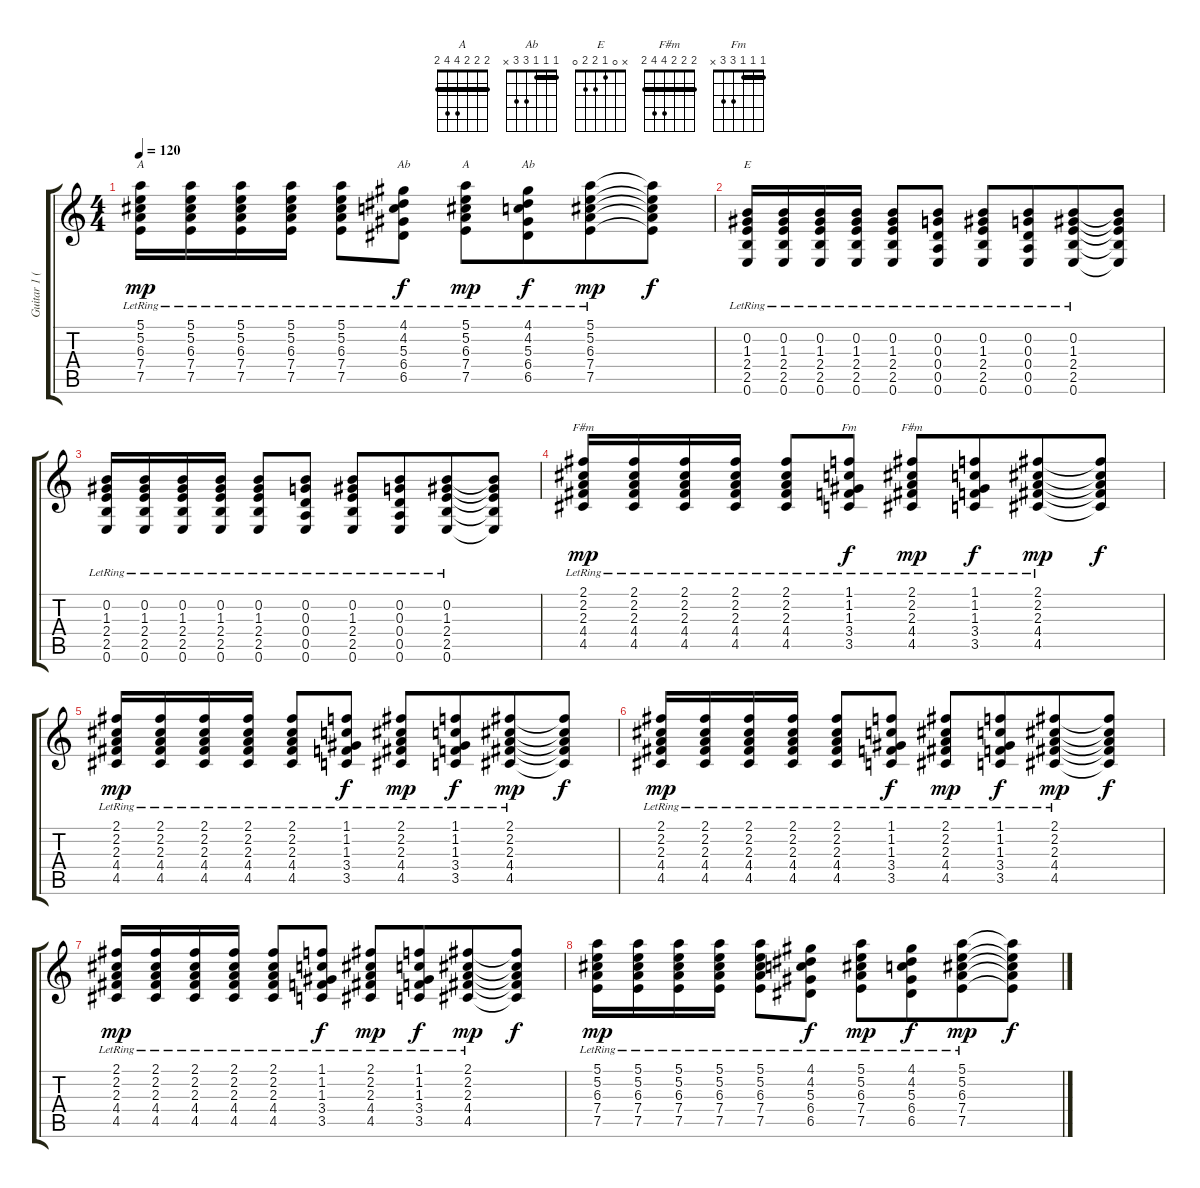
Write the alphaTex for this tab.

\track ("Guitar 1 (Rhythm)" "Guitar 1 (") {instrument acousticguitarsteel}
\staff {score tabs}
\tuning (E4 B3 G3 D3 A2 E2) {hide}
\chord ("A" 5 5 6 7 7 x) {firstfret 5 barre 5}
\chord ("Ab" x 0 1 1 2 4)
\chord ("A" 2 2 2 4 4 2) {barre 2}
\chord ("Ab" 1 1 1 3 3 x) {barre 1}
\chord ("E" x 0 1 2 2 0)
\chord ("F#m" 2 2 2 4 4 x) {barre 2}
\chord ("Fm" 1 1 1 3 3 x) {barre 1}
\chord ("F#m" 2 2 2 4 4 2) {barre 2}
\ts (4 4)
\tempo 120
\clef g2
\ks c
(5.1{lr} 5.2{lr} 6.3{lr} 7.4{lr} 7.5{lr}).16{ch "A" dy mp} (5.1{lr} 5.2{lr} 6.3{lr} 7.4{lr} 7.5{lr}).16 (5.1{lr} 5.2{lr} 6.3{lr} 7.4{lr} 7.5{lr}).16 (5.1{lr} 5.2{lr} 6.3{lr} 7.4{lr} 7.5{lr}).16 (5.1{lr} 5.2{lr} 6.3{lr} 7.4{lr} 7.5{lr}).8 (4.1{lr} 4.2{lr} 5.3{lr} 6.4{lr} 6.5{lr}).8{ch "Ab" dy f} (5.1{lr} 5.2{lr} 6.3{lr} 7.4{lr} 7.5{lr}).8{ch "A" dy mp} (4.1{lr} 4.2{lr} 5.3{lr} 6.4{lr} 6.5{lr}).8{ch "Ab" dy f beam merge} (5.1{lr} 5.2{lr} 6.3{lr} 7.4{lr} 7.5{lr}).8{dy mp} (5.1{t} 5.2{t} 6.3{t} 7.4{t} 7.5{t}).8{dy f} |
(0.2{lr} 1.3{lr} 2.4{lr} 2.5{lr} 0.6{lr}).16{ch "E"} (0.2{lr} 1.3{lr} 2.4{lr} 2.5{lr} 0.6{lr}).16 (0.2{lr} 1.3{lr} 2.4{lr} 2.5{lr} 0.6{lr}).16 (0.2{lr} 1.3{lr} 2.4{lr} 2.5{lr} 0.6{lr}).16 (0.2{lr} 1.3{lr} 2.4{lr} 2.5{lr} 0.6{lr}).8 (0.2{lr} 0.3{lr} 0.4{lr} 0.5{lr} 0.6{lr}).8 (0.2{lr} 1.3{lr} 2.4{lr} 2.5{lr} 0.6{lr}).8 (0.2{lr} 0.3{lr} 0.4{lr} 0.5{lr} 0.6{lr}).8{beam merge} (0.2{lr} 1.3{lr} 2.4{lr} 2.5{lr} 0.6{lr}).8 (0.2{t} 1.3{t} 2.4{t} 2.5{t} 0.6{t}).8 |
(0.2{lr} 1.3{lr} 2.4{lr} 2.5{lr} 0.6{lr}).16 (0.2{lr} 1.3{lr} 2.4{lr} 2.5{lr} 0.6{lr}).16 (0.2{lr} 1.3{lr} 2.4{lr} 2.5{lr} 0.6{lr}).16 (0.2{lr} 1.3{lr} 2.4{lr} 2.5{lr} 0.6{lr}).16 (0.2{lr} 1.3{lr} 2.4{lr} 2.5{lr} 0.6{lr}).8 (0.2{lr} 0.3{lr} 0.4{lr} 0.5{lr} 0.6{lr}).8 (0.2{lr} 1.3{lr} 2.4{lr} 2.5{lr} 0.6{lr}).8 (0.2{lr} 0.3{lr} 0.4{lr} 0.5{lr} 0.6{lr}).8{beam merge} (0.2{lr} 1.3{lr} 2.4{lr} 2.5{lr} 0.6{lr}).8 (0.2{t} 1.3{t} 2.4{t} 2.5{t} 0.6{t}).8 |
(2.1{lr} 2.2{lr} 2.3{lr} 4.4{lr} 4.5{lr}).16{ch "F#m" dy mp} (2.1{lr} 2.2{lr} 2.3{lr} 4.4{lr} 4.5{lr}).16 (2.1{lr} 2.2{lr} 2.3{lr} 4.4{lr} 4.5{lr}).16 (2.1{lr} 2.2{lr} 2.3{lr} 4.4{lr} 4.5{lr}).16 (2.1{lr} 2.2{lr} 2.3{lr} 4.4{lr} 4.5{lr}).8 (1.1{lr} 1.2{lr} 1.3{lr} 3.4{lr} 3.5{lr}).8{ch "Fm" dy f} (2.1{lr} 2.2{lr} 2.3{lr} 4.4{lr} 4.5{lr}).8{ch "F#m" dy mp} (1.1{lr} 1.2{lr} 1.3{lr} 3.4{lr} 3.5{lr}).8{dy f beam merge} (2.1{lr} 2.2{lr} 2.3{lr} 4.4{lr} 4.5{lr}).8{dy mp} (2.1{t} 2.2{t} 2.3{t} 4.4{t} 4.5{t}).8{dy f} |
(2.1{lr} 2.2{lr} 2.3{lr} 4.4{lr} 4.5{lr}).16{dy mp} (2.1{lr} 2.2{lr} 2.3{lr} 4.4{lr} 4.5{lr}).16 (2.1{lr} 2.2{lr} 2.3{lr} 4.4{lr} 4.5{lr}).16 (2.1{lr} 2.2{lr} 2.3{lr} 4.4{lr} 4.5{lr}).16 (2.1{lr} 2.2{lr} 2.3{lr} 4.4{lr} 4.5{lr}).8 (1.1{lr} 1.2{lr} 1.3{lr} 3.4{lr} 3.5{lr}).8{dy f} (2.1{lr} 2.2{lr} 2.3{lr} 4.4{lr} 4.5{lr}).8{dy mp} (1.1{lr} 1.2{lr} 1.3{lr} 3.4{lr} 3.5{lr}).8{dy f beam merge} (2.1{lr} 2.2{lr} 2.3{lr} 4.4{lr} 4.5{lr}).8{dy mp} (2.1{t} 2.2{t} 2.3{t} 4.4{t} 4.5{t}).8{dy f} |
(2.1{lr} 2.2{lr} 2.3{lr} 4.4{lr} 4.5{lr}).16{dy mp} (2.1{lr} 2.2{lr} 2.3{lr} 4.4{lr} 4.5{lr}).16 (2.1{lr} 2.2{lr} 2.3{lr} 4.4{lr} 4.5{lr}).16 (2.1{lr} 2.2{lr} 2.3{lr} 4.4{lr} 4.5{lr}).16 (2.1{lr} 2.2{lr} 2.3{lr} 4.4{lr} 4.5{lr}).8 (1.1{lr} 1.2{lr} 1.3{lr} 3.4{lr} 3.5{lr}).8{dy f} (2.1{lr} 2.2{lr} 2.3{lr} 4.4{lr} 4.5{lr}).8{dy mp} (1.1{lr} 1.2{lr} 1.3{lr} 3.4{lr} 3.5{lr}).8{dy f beam merge} (2.1{lr} 2.2{lr} 2.3{lr} 4.4{lr} 4.5{lr}).8{dy mp} (2.1{t} 2.2{t} 2.3{t} 4.4{t} 4.5{t}).8{dy f} |
(2.1{lr} 2.2{lr} 2.3{lr} 4.4{lr} 4.5{lr}).16{dy mp} (2.1{lr} 2.2{lr} 2.3{lr} 4.4{lr} 4.5{lr}).16 (2.1{lr} 2.2{lr} 2.3{lr} 4.4{lr} 4.5{lr}).16 (2.1{lr} 2.2{lr} 2.3{lr} 4.4{lr} 4.5{lr}).16 (2.1{lr} 2.2{lr} 2.3{lr} 4.4{lr} 4.5{lr}).8 (1.1{lr} 1.2{lr} 1.3{lr} 3.4{lr} 3.5{lr}).8{dy f} (2.1{lr} 2.2{lr} 2.3{lr} 4.4{lr} 4.5{lr}).8{dy mp} (1.1{lr} 1.2{lr} 1.3{lr} 3.4{lr} 3.5{lr}).8{dy f beam merge} (2.1{lr} 2.2{lr} 2.3{lr} 4.4{lr} 4.5{lr}).8{dy mp} (2.1{t} 2.2{t} 2.3{t} 4.4{t} 4.5{t}).8{dy f} |
(5.1{lr} 5.2{lr} 6.3{lr} 7.4{lr} 7.5{lr}).16{dy mp} (5.1{lr} 5.2{lr} 6.3{lr} 7.4{lr} 7.5{lr}).16 (5.1{lr} 5.2{lr} 6.3{lr} 7.4{lr} 7.5{lr}).16 (5.1{lr} 5.2{lr} 6.3{lr} 7.4{lr} 7.5{lr}).16 (5.1{lr} 5.2{lr} 6.3{lr} 7.4{lr} 7.5{lr}).8 (4.1{lr} 4.2{lr} 5.3{lr} 6.4{lr} 6.5{lr}).8{dy f} (5.1{lr} 5.2{lr} 6.3{lr} 7.4{lr} 7.5{lr}).8{dy mp} (4.1{lr} 4.2{lr} 5.3{lr} 6.4{lr} 6.5{lr}).8{dy f beam merge} (5.1{lr} 5.2{lr} 6.3{lr} 7.4{lr} 7.5{lr}).8{dy mp} (5.1{t} 5.2{t} 6.3{t} 7.4{t} 7.5{t}).8{dy f}
